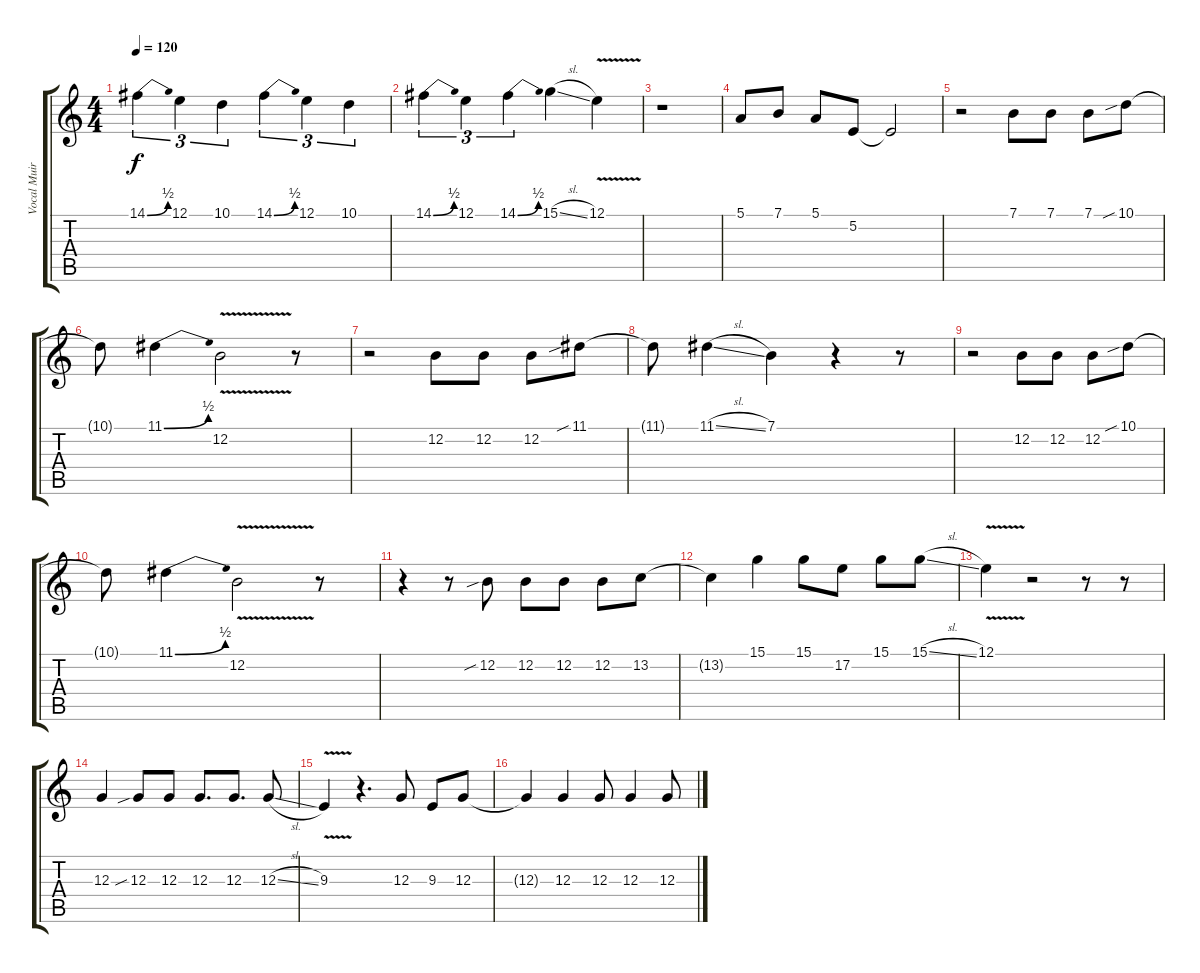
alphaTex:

\track ("Vocal Muir high" "Vocal Muir") {instrument lead1square}
\staff {score tabs}
\tuning (E4 B3 G3 D3 A2 E2) {hide}
\ts (4 4)
\tempo 120
\clef g2
\ks c
14.1{be (bend 0 0 60 2)}.4{tu (3 2) dy f} 12.1.4{tu (3 2)} 10.1.4{tu (3 2)} 14.1{be (bend 0 0 60 2)}.4{tu (3 2)} 12.1.4{tu (3 2)} 10.1.4{tu (3 2)} |
14.1{be (bend 0 0 60 2)}.4{tu (3 2)} 12.1.4{tu (3 2)} 14.1{be (bend 0 0 60 2)}.4{tu (3 2)} 15.1{sl}.4 12.1{v}.4 |
r.1 |
5.1.8 7.1.8 5.1.8 5.2.8 5.2{t}.2 |
r.2 7.1.8 7.1.8 7.1.8 10.1{sib}.8 |
10.1{t}.8 11.1{be (bend 0 0 60 2)}.4 12.2{v}.2 r.8 |
r.2 12.2.8 12.2.8 12.2.8 11.1{sib}.8 |
11.1{t}.8 11.1{sl}.4 7.1.4 r.4 r.8 |
r.2 12.2.8 12.2.8 12.2.8 10.1{sib}.8 |
10.1{t}.8 11.1{be (bend 0 0 60 2)}.4 12.2{v}.2 r.8 |
r.4 r.8 12.2{sib}.8 12.2.8 12.2.8 12.2.8 13.2.8 |
13.2{t}.4 15.1.4 15.1.8 17.2.8 15.1.8 15.1{sl}.8 |
12.1{v}.4 r.2 r.8 r.8 |
12.3.4 12.3{sib}.8 12.3.8 12.3.8{d} 12.3.8{d} 12.3{sl}.8 |
9.3{v}.4 r.4{d} 12.3.8 9.3.8 12.3.8 |
12.3{t}.4 12.3.4 12.3.8 12.3.4 12.3{sl}.8
